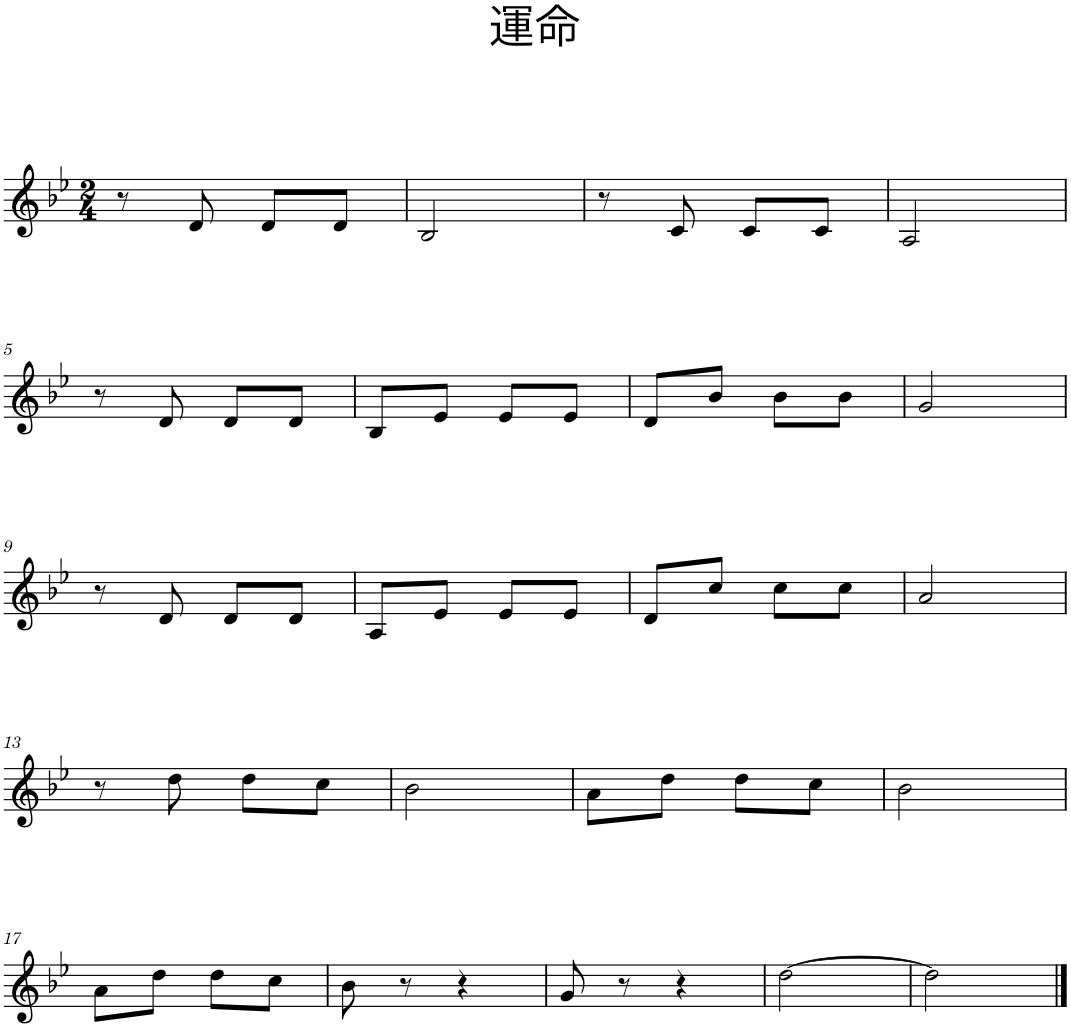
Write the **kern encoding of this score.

**kern
*part1
*staff1
*I"Piano
*I'Pno.
*clefG2
*k[b-e-]
*M2/4
=1
8r
8d/
8d/L
8d/J
=2
2B-/
=3
8r
8c/
8c/L
8c/J
=4
2A/
!!LO:LB:g=z
=5
8r
8d/
8d/L
8d/J
=6
8B-/L
8e-/J
8e-/L
8e-/J
=7
8d/L
8b-/J
8b-\L
8b-\J
=8
2g/
!!LO:LB:g=z
=9
8r
8d/
8d/L
8d/J
=10
8A/L
8e-/J
8e-/L
8e-/J
=11
8d/L
8cc/J
8cc\L
8cc\J
=12
2a/
!!LO:LB:g=z
=13
8r
8dd\
8dd\L
8cc\J
=14
2b-\
=15
8a\L
8dd\J
8dd\L
8cc\J
=16
2b-\
!!LO:LB:g=z
=17
8a\L
8dd\J
8dd\L
8cc\J
=18
8b-\
8r
4r
=19
8g/
8r
4r
=20
[>2dd\
=21
2dd\]
==
*-
